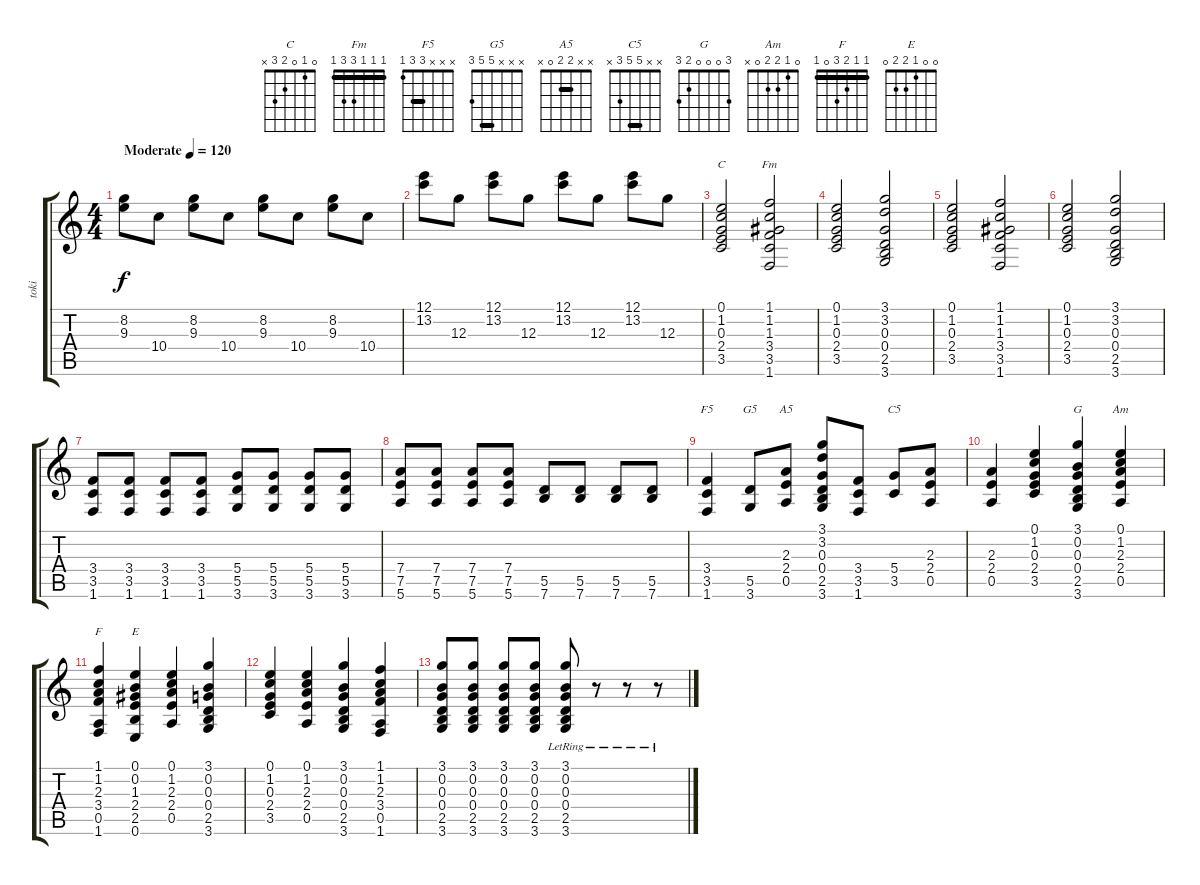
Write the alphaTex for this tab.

\track ("toki" "toki") {instrument distortionguitar}
\staff {score tabs}
\tuning (E4 B3 G3 D3 A2 E2) {hide}
\chord ("C" 0 1 0 2 3 x)
\chord ("Fm" 1 1 1 3 3 1) {barre 1}
\chord ("F5" x x x 3 3 1) {barre 3}
\chord ("G5" x x x 5 5 3) {barre 5}
\chord ("A5" x x 2 2 0 x) {barre 2}
\chord ("C5" x x 5 5 3 x) {barre 5}
\chord ("G" 3 0 0 0 2 3)
\chord ("Am" 0 1 2 2 0 x)
\chord ("F" 1 1 2 3 0 1) {barre 1}
\chord ("E" 0 0 1 2 2 0)
\ts (4 4)
\tempo (120 "Moderate")
\clef g2
\ks c
(8.2 9.3).8{dy f instrument distortionguitar} 10.4.8 (8.2 9.3).8 10.4.8 (8.2 9.3).8 10.4.8 (8.2 9.3).8 10.4.8 |
(12.1 13.2).8 12.3.8 (12.1 13.2).8 12.3.8 (12.1 13.2).8 12.3.8 (12.1 13.2).8 12.3.8 |
(0.1 1.2 0.3 2.4 3.5).2{ch "C"} (1.1 1.2 1.3 3.4 3.5 1.6).2{ch "Fm"} |
(0.1 1.2 0.3 2.4 3.5).2 (3.1 3.2 0.3 0.4 2.5 3.6).2 |
(0.1 1.2 0.3 2.4 3.5).2 (1.1 1.2 1.3 3.4 3.5 1.6).2 |
(0.1 1.2 0.3 2.4 3.5).2 (3.1 3.2 0.3 0.4 2.5 3.6).2 |
(3.4 3.5 1.6).8 (3.4 3.5 1.6).8 (3.4 3.5 1.6).8 (3.4 3.5 1.6).8 (5.4 5.5 3.6).8 (5.4 5.5 3.6).8 (5.4 5.5 3.6).8 (5.4 5.5 3.6).8 |
(7.4 7.5 5.6).8 (7.4 7.5 5.6).8 (7.4 7.5 5.6).8 (7.4 7.5 5.6).8 (5.5 7.6).8 (5.5 7.6).8 (5.5 7.6).8 (5.5 7.6).8 |
(3.4 3.5 1.6).4{ch "F5"} (5.5 3.6).8{ch "G5"} (2.3 2.4 0.5).8{ch "A5"} (3.1 3.2 0.3 0.4 2.5 3.6).8 (3.4 3.5 1.6).8 (5.4 3.5).8{ch "C5"} (2.3 2.4 0.5).8 |
(2.3 2.4 0.5).4 (0.1 1.2 0.3 2.4 3.5).4 (3.1 0.2 0.3 0.4 2.5 3.6).4{ch "G"} (0.1 1.2 2.3 2.4 0.5).4{ch "Am"} |
(1.1 1.2 2.3 3.4 0.5 1.6).4{ch "F"} (0.1 0.2 1.3 2.4 2.5 0.6).4{ch "E"} (0.1 1.2 2.3 2.4 0.5).4 (3.1 0.2 0.3 0.4 2.5 3.6).4 |
(0.1 1.2 0.3 2.4 3.5).4 (0.1 1.2 2.3 2.4 0.5).4 (3.1 0.2 0.3 0.4 2.5 3.6).4 (1.1 1.2 2.3 3.4 0.5 1.6).4 |
(3.1 0.2 0.3 0.4 2.5 3.6).8 (3.1 0.2 0.3 0.4 2.5 3.6).8 (3.1 0.2 0.3 0.4 2.5 3.6).8 (3.1 0.2 0.3 0.4 2.5 3.6).8 (3.1{lr} 0.2{lr} 0.3{lr} 0.4{lr} 2.5{lr} 3.6{lr}).8 r.8 r.8 r.8
